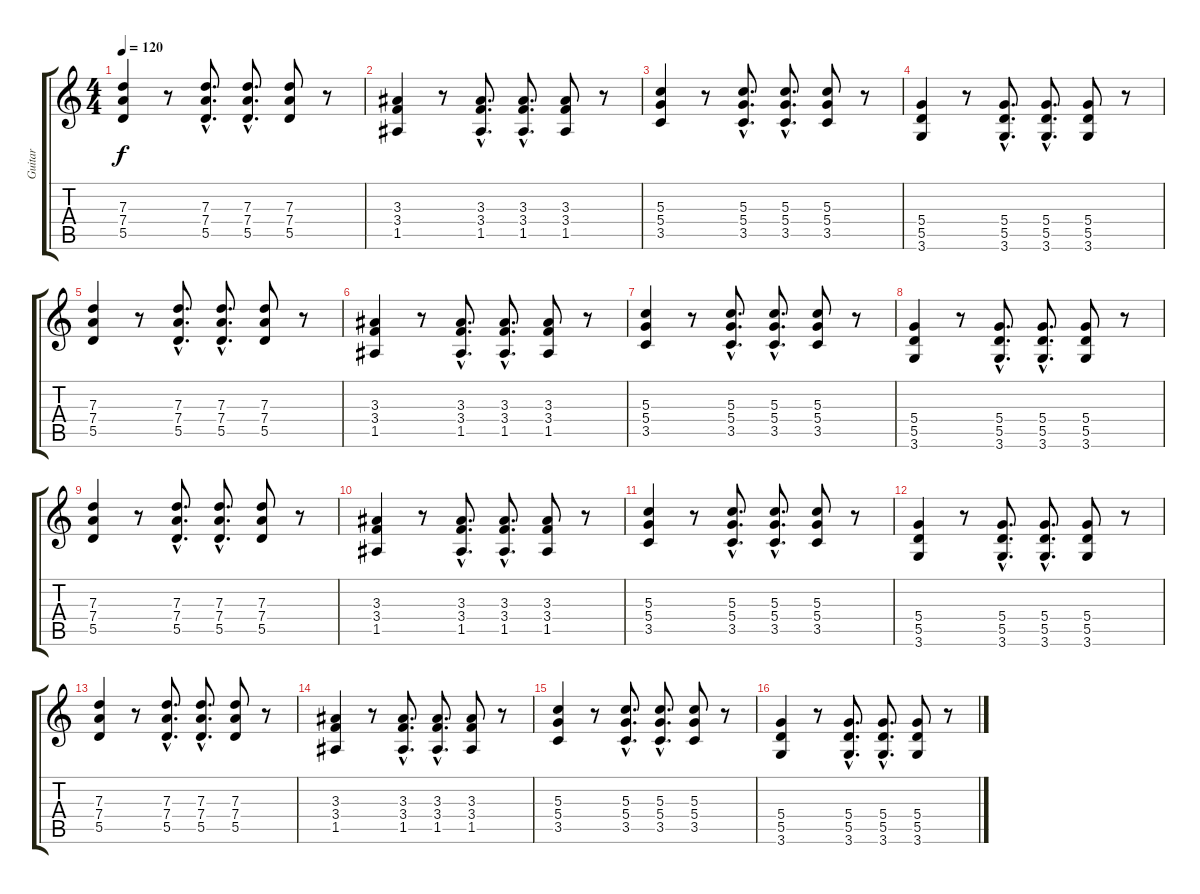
\track ("Guitar" "Guitar") {instrument distortionguitar}
\staff {score tabs}
\tuning (E4 B3 G3 D3 A2 E2) {hide}
\ts (4 4)
\tempo 120
\clef g2
\ks c
(7.3 7.4 5.5).4{dy f instrument distortionguitar} r.8 (7.3{hac} 7.4{hac} 5.5{hac}).8{d} (7.3{hac} 7.4{hac} 5.5{hac}).8{d} (7.3 7.4 5.5).8 r.8 |
(3.3 3.4 1.5).4 r.8 (3.3{hac} 3.4{hac} 1.5{hac}).8{d} (3.3{hac} 3.4{hac} 1.5{hac}).8{d} (3.3 3.4 1.5).8 r.8 |
(5.3 5.4 3.5).4 r.8 (5.3{hac} 5.4{hac} 3.5{hac}).8{d} (5.3{hac} 5.4{hac} 3.5{hac}).8{d} (5.3 5.4 3.5).8 r.8 |
(5.4 5.5 3.6).4 r.8 (5.4{hac} 5.5{hac} 3.6{hac}).8{d} (5.4{hac} 5.5{hac} 3.6{hac}).8{d} (5.4 5.5 3.6).8 r.8 |
(7.3 7.4 5.5).4{instrument distortionguitar} r.8 (7.3{hac} 7.4{hac} 5.5{hac}).8{d} (7.3{hac} 7.4{hac} 5.5{hac}).8{d} (7.3 7.4 5.5).8 r.8 |
(3.3 3.4 1.5).4 r.8 (3.3{hac} 3.4{hac} 1.5{hac}).8{d} (3.3{hac} 3.4{hac} 1.5{hac}).8{d} (3.3 3.4 1.5).8 r.8 |
(5.3 5.4 3.5).4 r.8 (5.3{hac} 5.4{hac} 3.5{hac}).8{d} (5.3{hac} 5.4{hac} 3.5{hac}).8{d} (5.3 5.4 3.5).8 r.8 |
(5.4 5.5 3.6).4 r.8 (5.4{hac} 5.5{hac} 3.6{hac}).8{d} (5.4{hac} 5.5{hac} 3.6{hac}).8{d} (5.4 5.5 3.6).8 r.8 |
(7.3 7.4 5.5).4{instrument distortionguitar} r.8 (7.3{hac} 7.4{hac} 5.5{hac}).8{d} (7.3{hac} 7.4{hac} 5.5{hac}).8{d} (7.3 7.4 5.5).8 r.8 |
(3.3 3.4 1.5).4 r.8 (3.3{hac} 3.4{hac} 1.5{hac}).8{d} (3.3{hac} 3.4{hac} 1.5{hac}).8{d} (3.3 3.4 1.5).8 r.8 |
(5.3 5.4 3.5).4 r.8 (5.3{hac} 5.4{hac} 3.5{hac}).8{d} (5.3{hac} 5.4{hac} 3.5{hac}).8{d} (5.3 5.4 3.5).8 r.8 |
(5.4 5.5 3.6).4 r.8 (5.4{hac} 5.5{hac} 3.6{hac}).8{d} (5.4{hac} 5.5{hac} 3.6{hac}).8{d} (5.4 5.5 3.6).8 r.8 |
(7.3 7.4 5.5).4{instrument distortionguitar} r.8 (7.3{hac} 7.4{hac} 5.5{hac}).8{d} (7.3{hac} 7.4{hac} 5.5{hac}).8{d} (7.3 7.4 5.5).8 r.8 |
(3.3 3.4 1.5).4 r.8 (3.3{hac} 3.4{hac} 1.5{hac}).8{d} (3.3{hac} 3.4{hac} 1.5{hac}).8{d} (3.3 3.4 1.5).8 r.8 |
(5.3 5.4 3.5).4 r.8 (5.3{hac} 5.4{hac} 3.5{hac}).8{d} (5.3{hac} 5.4{hac} 3.5{hac}).8{d} (5.3 5.4 3.5).8 r.8 |
(5.4 5.5 3.6).4 r.8 (5.4{hac} 5.5{hac} 3.6{hac}).8{d} (5.4{hac} 5.5{hac} 3.6{hac}).8{d} (5.4 5.5 3.6).8 r.8
